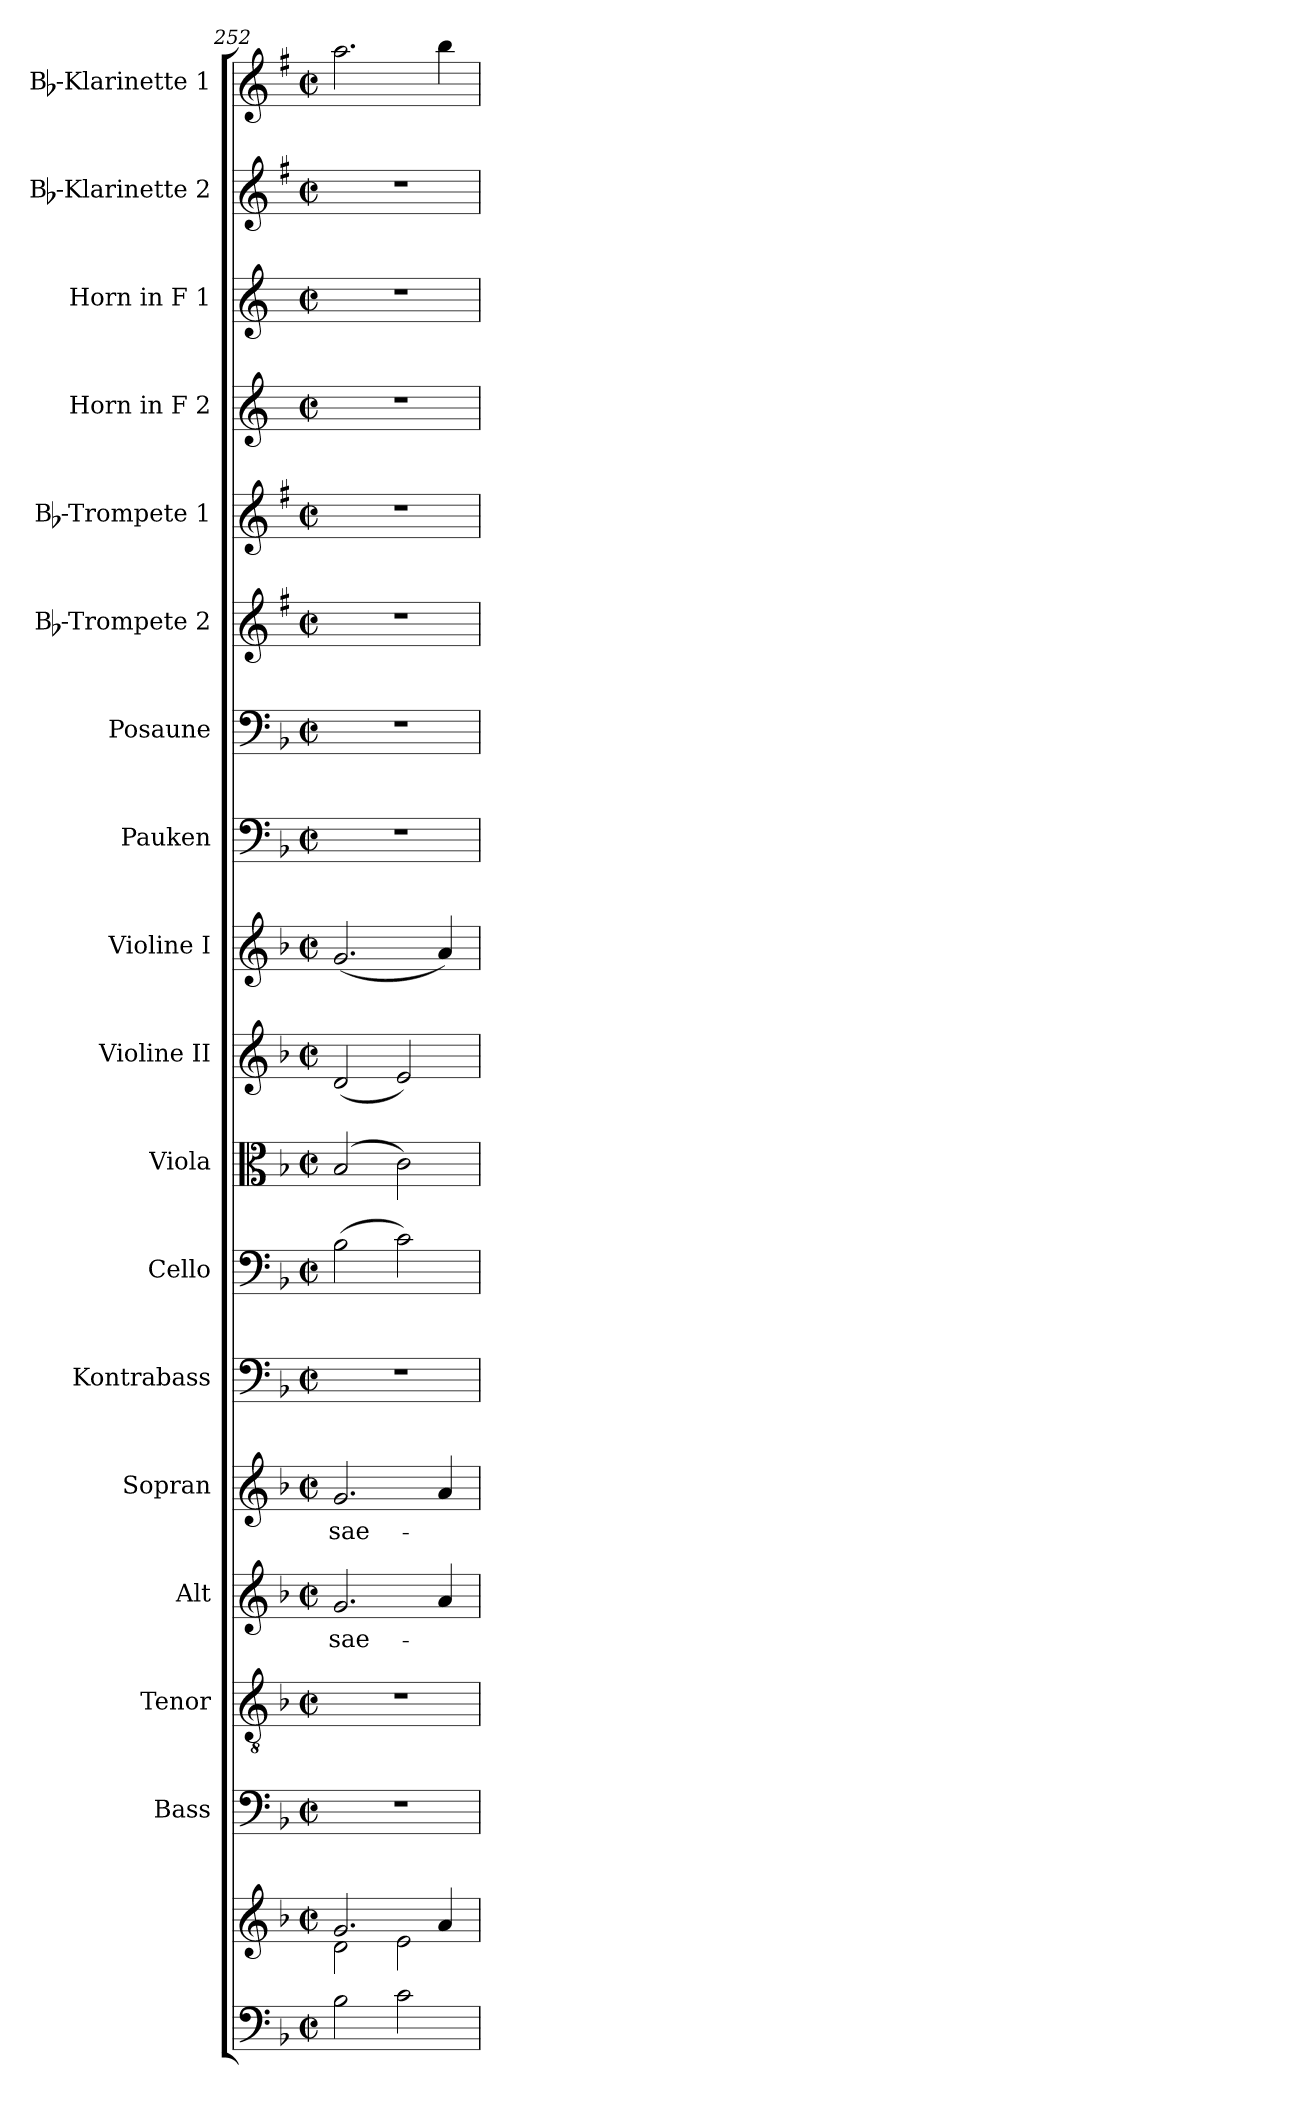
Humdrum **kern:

**kern	**kern	**kern	**kern	**kern	**text	**kern	**text	**kern	**kern	**kern	**kern	**kern	**kern	**kern	**kern	**kern	**kern	**kern	**kern	**kern
*part18	*part18	*part17	*part16	*part15	*part15	*part14	*part14	*part13	*part12	*part11	*part10	*part9	*part8	*part7	*part6	*part5	*part4	*part3	*part2	*part1
*staff19	*staff18	*staff17	*staff16	*staff15	*staff15	*staff14	*staff14	*staff13	*staff12	*staff11	*staff10	*staff9	*staff8	*staff7	*staff6	*staff5	*staff4	*staff3	*staff2	*staff1
*	*	*I"Bass	*I"Tenor	*I"Alt	*	*I"Sopran	*	*I"Kontrabass	*I"Cello	*I"Viola	*I"Violine II	*I"Violine I	*I"Pauken	*I"Posaune	*I"Bb-Trompete 2	*I"Bb-Trompete 1	*I"Horn in F 2	*I"Horn in F 1	*I"Bb-Klarinette 2	*I"Bb-Klarinette 1
*	*	*I'B.	*I'T.	*I'A.	*	*I'S.	*	*I'Kb.	*	*I'Vla.	*I'Vl. II	*I'Vl. I	*I'Pk.	*I'Pos.	*I'Bb Trp. 2	*I'Bb Trp. 1	*	*	*I'Bb Kl. 2	*I'Bb Kl. 1
*clefF4	*clefG2	*clefF4	*clefGv2	*clefG2	*	*clefG2	*	*clefF4	*clefF4	*clefC3	*clefG2	*clefG2	*clefF4	*clefF4	*clefG2	*clefG2	*clefG2	*clefG2	*clefG2	*clefG2
*	*	*	*	*	*	*	*	*ITrd7c12	*	*	*	*	*	*	*ITrd1c2	*ITrd1c2	*ITrd4c7	*ITrd4c7	*ITrd1c2	*ITrd1c2
*k[b-]	*k[b-]	*k[b-]	*k[b-]	*k[b-]	*	*k[b-]	*	*k[b-]	*k[b-]	*k[b-]	*k[b-]	*k[b-]	*k[b-]	*k[b-]	*k[b-]	*k[b-]	*k[b-]	*k[b-]	*k[b-]	*k[b-]
*F:	*F:	*F:	*F:	*F:	*	*F:	*	*F:	*F:	*F:	*F:	*F:	*F:	*F:	*F:	*F:	*F:	*F:	*F:	*F:
*M2/2	*M2/2	*M2/2	*M2/2	*M2/2	*	*M2/2	*	*M2/2	*M2/2	*M2/2	*M2/2	*M2/2	*M2/2	*M2/2	*M2/2	*M2/2	*M2/2	*M2/2	*M2/2	*M2/2
*met(c|)	*met(c|)	*met(c|)	*met(c|)	*met(c|)	*	*met(c|)	*	*met(c|)	*met(c|)	*met(c|)	*met(c|)	*met(c|)	*met(c|)	*met(c|)	*met(c|)	*met(c|)	*met(c|)	*met(c|)	*met(c|)	*met(c|)
=252	=252	=252	=252	=252	=252	=252	=252	=252	=252	=252	=252	=252	=252	=252	=252	=252	=252	=252	=252	=252
*	*^	*	*	*	*	*	*	*	*	*	*	*	*	*	*	*	*	*	*	*
!	!	!	!	!	!	!LO:LY:b	!	!LO:LY:b	!	!	!	!	!	!	!	!	!	!	!	!	!
2B-\	2.g/	2d\	1r	1r	2.g/	sae-	2.g/	sae-	1r	(>2B-\	(2B-/	(<2d/	(<2.g/	1r	1r	1r	1r	1r	1r	1r	2.gg\
2c\	.	2e\	.	.	.	.	.	.	.	2c\)	2c\)	2e/)	.	.	.	.	.	.	.	.	.
.	4a/	.	.	.	4a/	.	4a/	.	.	.	.	.	4a/)	.	.	.	.	.	.	.	4aa\
*	*v	*v	*	*	*	*	*	*	*	*	*	*	*	*	*	*	*	*	*	*	*
=	=	=	=	=	=	=	=	=	=	=	=	=	=	=	=	=	=	=	=	=
*-	*-	*-	*-	*-	*-	*-	*-	*-	*-	*-	*-	*-	*-	*-	*-	*-	*-	*-	*-	*-
